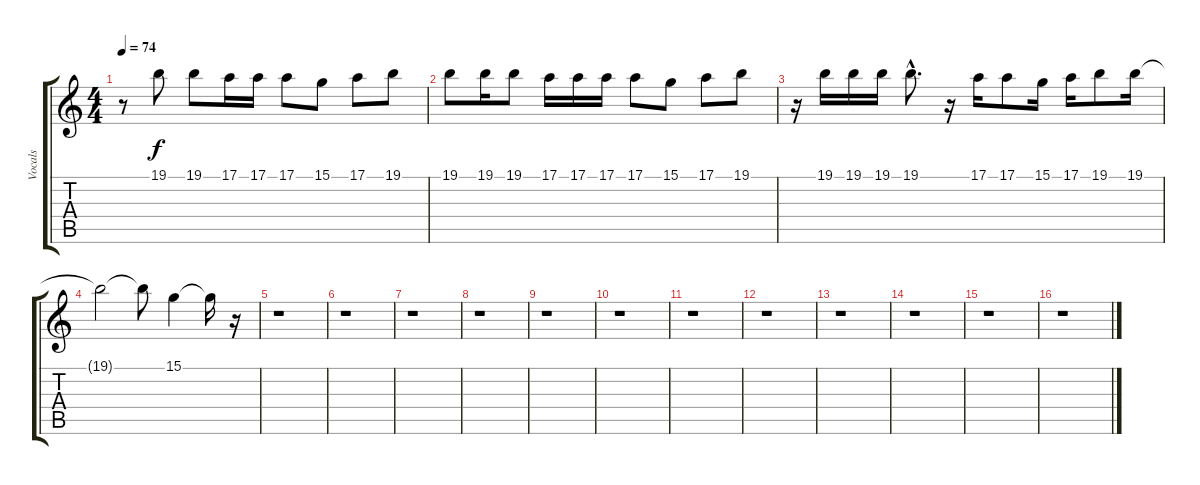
\track ("Vocals" "Vocals") {instrument choiraahs}
\staff {score tabs}
\tuning (E4 B3 G3 D3 A2 E2) {hide}
\ts (4 4)
\tempo 74
\clef g2
\ks c
r.8{dy f} 19.1.8 19.1.8 17.1.16 17.1.16 17.1.8 15.1.8 17.1.8 19.1.8 |
19.1.8 19.1.16 19.1.8 17.1.16 17.1.16 17.1.16 17.1.8 15.1.8 17.1.8 19.1.8 |
r.16 19.1.16 19.1.16 19.1.16 19.1{hac}.8{d} r.16 17.1.16 17.1.8 15.1.16 17.1.16 19.1.8 19.1.16 |
19.1{t}.2 19.1{t}.8 15.1.4 15.1{t}.16 r.16 |
r.1 |
r.1 |
r.1 |
r.1 |
r.1 |
r.1 |
r.1 |
r.1 |
r.1 |
r.1 |
r.1 |
r.1
